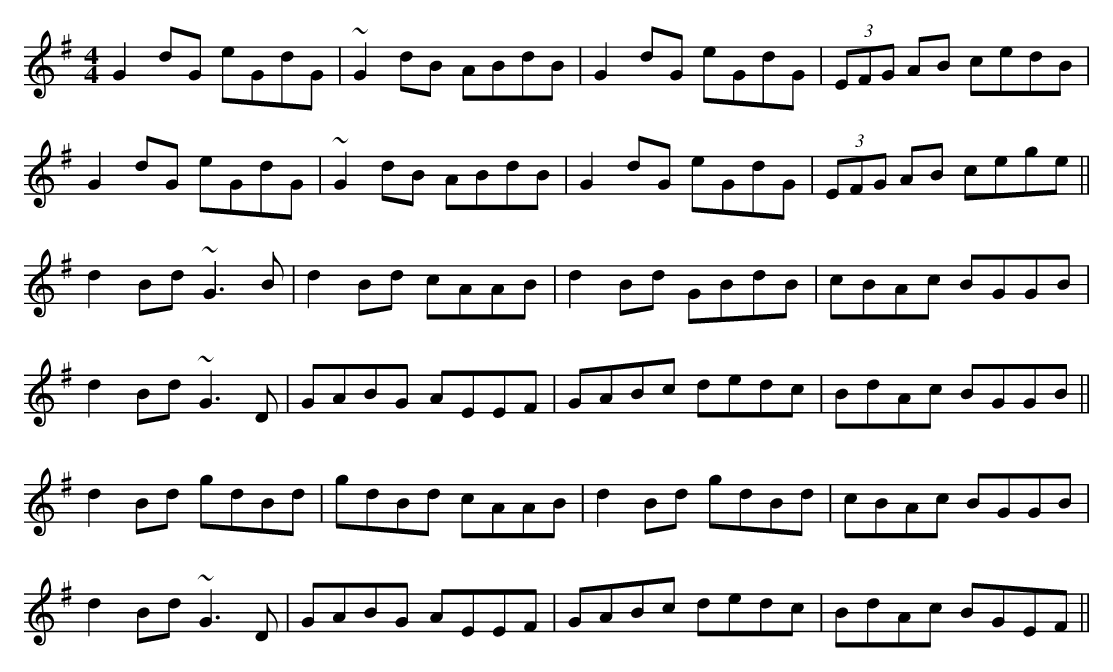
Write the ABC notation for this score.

X:1
M:4/4
K:G
G2dG eGdG|~G2dB ABdB|G2dG eGdG|(3EFG AB cedB|
G2dG eGdG|~G2dB ABdB|G2dG eGdG|(3EFG AB cege||
d2Bd ~G3B | d2Bd cAAB | d2Bd GBdB | cBAc BGGB |
d2Bd ~G3D | GABG AEEF | GABc dedc|BdAc BGGB||
d2Bd gdBd | gdBd cAAB | d2Bd gdBd | cBAc BGGB |
d2Bd ~G3D | GABG AEEF | GABc dedc|BdAc BGEF||
